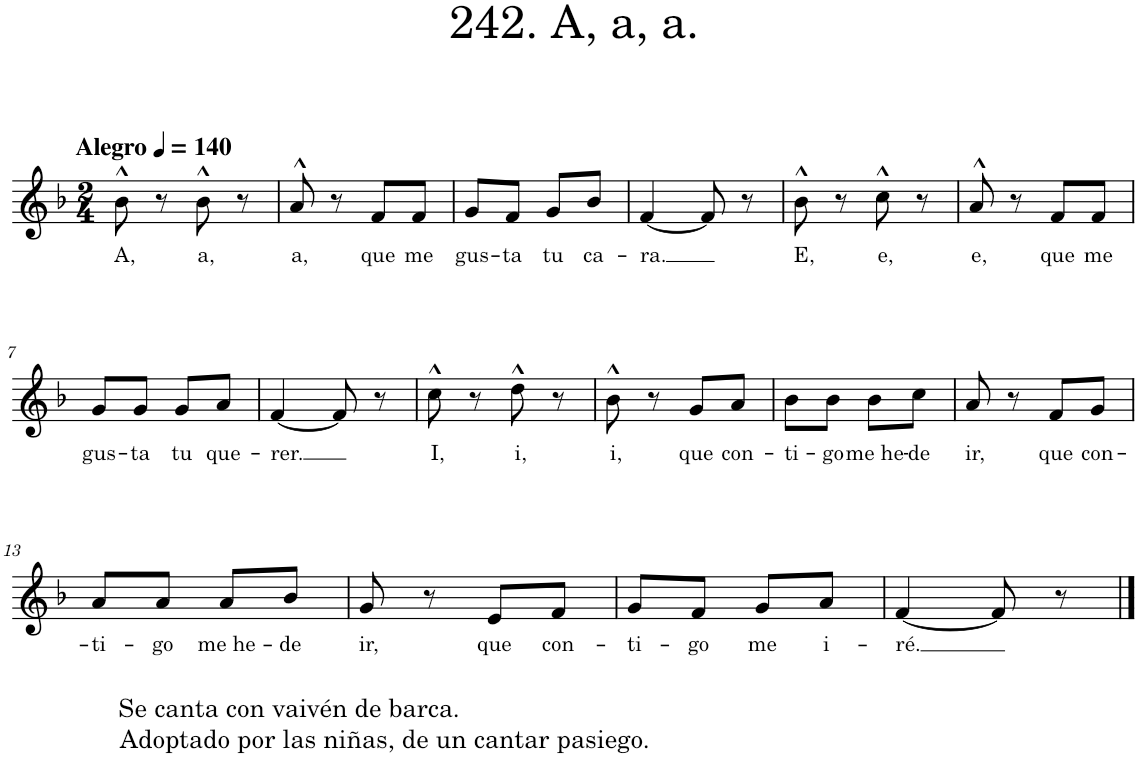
**kern	**text
*part1	*part1
*staff1	*staff1
*I"Piano	*
*I'Pno.	*
*clefG2	*
*k[b-]	*
*M2/4	*
*MM140	*
=1	=1
!LO:TX:a:B:t=Alegro	!
!	!LO:LY:b
8b-^^\	A,
8r	.
!	!LO:LY:b
8b-^^\	a,
8r	.
=2	=2
!	!LO:LY:b
8a^^/	a,
8r	.
!	!LO:LY:b
8f/L	que
!	!LO:LY:b
8f/J	me
=3	=3
!	!LO:LY:b
8g/L	gus-
!	!LO:LY:b
8f/J	-ta
!	!LO:LY:b
8g/L	tu
!	!LO:LY:b
8b-/J	ca-
=4	=4
!	!LO:LY:b
[4f/	-ra.
8f/]	.
8r	.
=5	=5
!	!LO:LY:b
8b-^^\	E,
8r	.
!	!LO:LY:b
8cc^^\	e,
8r	.
=6	=6
!	!LO:LY:b
8a^^/	e,
8r	.
!	!LO:LY:b
8f/L	que
!	!LO:LY:b
8f/J	me
!!LO:LB:g=z
=7	=7
!	!LO:LY:b
8g/L	gus-
!	!LO:LY:b
8g/J	-ta
!	!LO:LY:b
8g/L	tu
!	!LO:LY:b
8a/J	que-
=8	=8
!	!LO:LY:b
[4f/	-rer.
8f/]	.
8r	.
=9	=9
!	!LO:LY:b
8cc^^\	I,
8r	.
!	!LO:LY:b
8dd^^\	i,
8r	.
=10	=10
!	!LO:LY:b
8b-^^\	i,
8r	.
!	!LO:LY:b
8g/L	que
!	!LO:LY:b
8a/J	con-
=11	=11
!	!LO:LY:b
8b-\L	-ti-
!	!LO:LY:b
8b-\J	-go
!	!LO:LY:b
8b-\L	me he-
!	!LO:LY:b
8cc\J	-de
=12	=12
!	!LO:LY:b
8a/	ir,
8r	.
!	!LO:LY:b
8f/L	que
!	!LO:LY:b
8g/J	con-
!!LO:LB:g=z
=13	=13
!LO:TX:b:t=Se canta con vaivén de barca.	!
!LO:TX:b:t=Adoptado por las niñas, de un cantar pasiego.	!
!	!LO:LY:b
8a/L	-ti-
!	!LO:LY:b
8a/J	-go
!	!LO:LY:b
8a/L	me he-
!	!LO:LY:b
8b-/J	-de
=14	=14
!	!LO:LY:b
8g/	ir,
8r	.
!	!LO:LY:b
8e/L	que
!	!LO:LY:b
8f/J	con-
=15	=15
!	!LO:LY:b
8g/L	-ti-
!	!LO:LY:b
8f/J	-go
!	!LO:LY:b
8g/L	me
!	!LO:LY:b
8a/J	i-
=16	=16
!	!LO:LY:b
[4f/	-ré.
8f/]	.
8r	.
==	==
*-	*-
